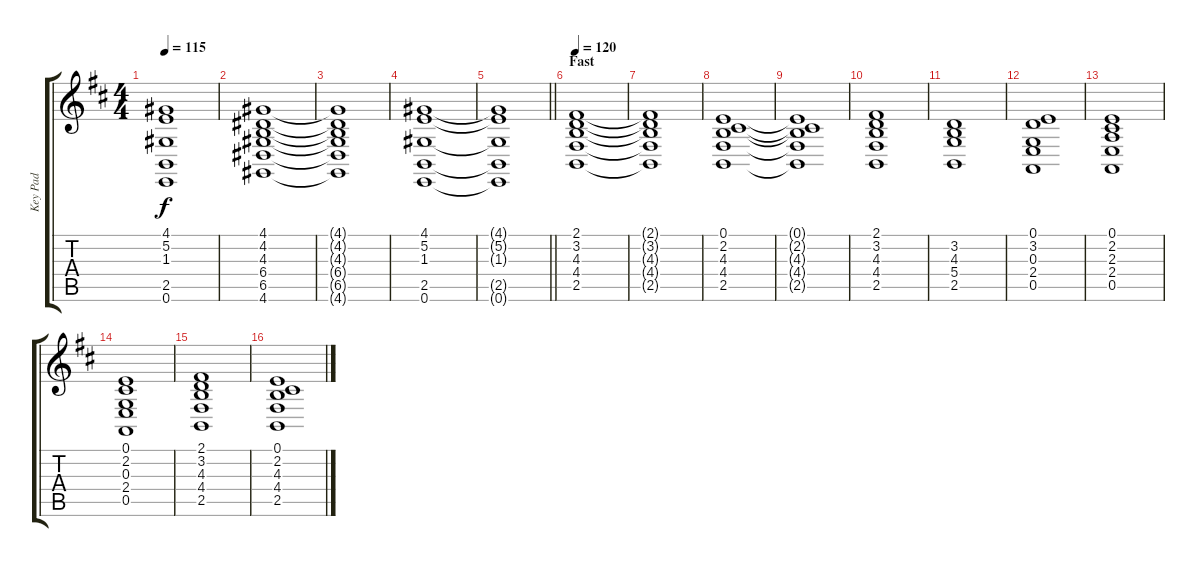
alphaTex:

\track ("Key Pad" "Key Pad") {instrument synthstrings2}
\staff {score tabs}
\tuning (E4 B3 G3 D3 A2 E2) {hide}
\ts (4 4)
\tempo 115
\clef g2
\ks bminor
(4.1{t} 5.2{t} 1.3{t} 2.5{t} 0.6{t}).1{dy f} |
(4.1 4.2 4.3 6.4 6.5 4.6).1 |
(4.1{t} 4.2{t} 4.3{t} 6.4{t} 6.5{t} 4.6{t}).1 |
(4.1 5.2 1.3 2.5 0.6).1 |
\barLineRight lightlight
(4.1{t} 5.2{t} 1.3{t} 2.5{t} 0.6{t}).1 |
\section ("" "Fast")
\tempo 120
(2.1 3.2 4.3 4.4 2.5).1 |
(2.1{t} 3.2{t} 4.3{t} 4.4{t} 2.5{t}).1 |
(0.1 2.2 4.3 4.4 2.5).1 |
(0.1{t} 2.2{t} 4.3{t} 4.4{t} 2.5{t}).1 |
(2.1 3.2 4.3 4.4 2.5).1 |
(3.2 4.3 5.4 2.5).1 |
(0.1 3.2 0.3 2.4 0.5).1 |
(0.1 2.2 2.3 2.4 0.5).1 |
(0.1 2.2 0.3 2.4 0.5).1 |
(2.1 3.2 4.3 4.4 2.5).1 |
(0.1 2.2 4.3 4.4 2.5).1
